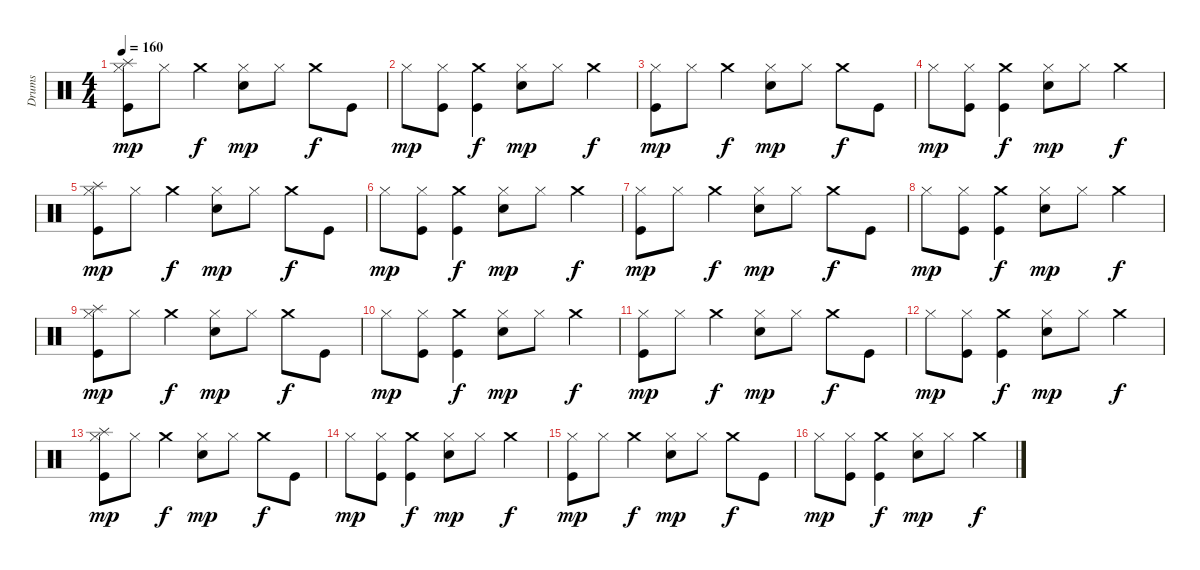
\track ("Drums" "Drums") {instrument percussion}
\staff {score}
\articulation defaults
\ts (4 4)
\tempo 160
\clef neutral
\ks c
("Splash (hit)" "Hi-Hat (closed)" "Kick (hit)").8{dy mp} "Hi-Hat (closed)".8 "Crash medium (hit)".4{dy f} ("Hi-Hat (closed)" "Electric Snare (hit)").8{dy mp} "Hi-Hat (closed)".8 "Crash medium (hit)".8{dy f} "Kick (hit)".8 |
"Hi-Hat (closed)".8{dy mp} ("Hi-Hat (closed)" "Kick (hit)").8 ("Crash medium (hit)" "Kick (hit)").4{dy f} ("Hi-Hat (closed)" "Electric Snare (hit)").8{dy mp} "Hi-Hat (closed)".8 "Crash medium (hit)".4{dy f} |
("Hi-Hat (closed)" "Kick (hit)").8{dy mp} "Hi-Hat (closed)".8 "Crash medium (hit)".4{dy f} ("Hi-Hat (closed)" "Electric Snare (hit)").8{dy mp} "Hi-Hat (closed)".8 "Crash medium (hit)".8{dy f} "Kick (hit)".8 |
"Hi-Hat (closed)".8{dy mp} ("Hi-Hat (closed)" "Kick (hit)").8 ("Crash medium (hit)" "Kick (hit)").4{dy f} ("Hi-Hat (closed)" "Electric Snare (hit)").8{dy mp} "Hi-Hat (closed)".8 "Crash medium (hit)".4{dy f} |
("Splash (hit)" "Hi-Hat (closed)" "Kick (hit)").8{dy mp} "Hi-Hat (closed)".8 "Crash medium (hit)".4{dy f} ("Hi-Hat (closed)" "Electric Snare (hit)").8{dy mp} "Hi-Hat (closed)".8 "Crash medium (hit)".8{dy f} "Kick (hit)".8 |
"Hi-Hat (closed)".8{dy mp} ("Hi-Hat (closed)" "Kick (hit)").8 ("Crash medium (hit)" "Kick (hit)").4{dy f} ("Hi-Hat (closed)" "Electric Snare (hit)").8{dy mp} "Hi-Hat (closed)".8 "Crash medium (hit)".4{dy f} |
("Hi-Hat (closed)" "Kick (hit)").8{dy mp} "Hi-Hat (closed)".8 "Crash medium (hit)".4{dy f} ("Hi-Hat (closed)" "Electric Snare (hit)").8{dy mp} "Hi-Hat (closed)".8 "Crash medium (hit)".8{dy f} "Kick (hit)".8 |
"Hi-Hat (closed)".8{dy mp} ("Hi-Hat (closed)" "Kick (hit)").8 ("Crash medium (hit)" "Kick (hit)").4{dy f} ("Hi-Hat (closed)" "Electric Snare (hit)").8{dy mp} "Hi-Hat (closed)".8 "Crash medium (hit)".4{dy f} |
("Splash (hit)" "Hi-Hat (closed)" "Kick (hit)").8{dy mp} "Hi-Hat (closed)".8 "Crash medium (hit)".4{dy f} ("Hi-Hat (closed)" "Electric Snare (hit)").8{dy mp} "Hi-Hat (closed)".8 "Crash medium (hit)".8{dy f} "Kick (hit)".8 |
"Hi-Hat (closed)".8{dy mp} ("Hi-Hat (closed)" "Kick (hit)").8 ("Crash medium (hit)" "Kick (hit)").4{dy f} ("Hi-Hat (closed)" "Electric Snare (hit)").8{dy mp} "Hi-Hat (closed)".8 "Crash medium (hit)".4{dy f} |
("Hi-Hat (closed)" "Kick (hit)").8{dy mp} "Hi-Hat (closed)".8 "Crash medium (hit)".4{dy f} ("Hi-Hat (closed)" "Electric Snare (hit)").8{dy mp} "Hi-Hat (closed)".8 "Crash medium (hit)".8{dy f} "Kick (hit)".8 |
"Hi-Hat (closed)".8{dy mp} ("Hi-Hat (closed)" "Kick (hit)").8 ("Crash medium (hit)" "Kick (hit)").4{dy f} ("Hi-Hat (closed)" "Electric Snare (hit)").8{dy mp} "Hi-Hat (closed)".8 "Crash medium (hit)".4{dy f} |
("Splash (hit)" "Hi-Hat (closed)" "Kick (hit)").8{dy mp} "Hi-Hat (closed)".8 "Crash medium (hit)".4{dy f} ("Hi-Hat (closed)" "Electric Snare (hit)").8{dy mp} "Hi-Hat (closed)".8 "Crash medium (hit)".8{dy f} "Kick (hit)".8 |
"Hi-Hat (closed)".8{dy mp} ("Hi-Hat (closed)" "Kick (hit)").8 ("Crash medium (hit)" "Kick (hit)").4{dy f} ("Hi-Hat (closed)" "Electric Snare (hit)").8{dy mp} "Hi-Hat (closed)".8 "Crash medium (hit)".4{dy f} |
("Hi-Hat (closed)" "Kick (hit)").8{dy mp} "Hi-Hat (closed)".8 "Crash medium (hit)".4{dy f} ("Hi-Hat (closed)" "Electric Snare (hit)").8{dy mp} "Hi-Hat (closed)".8 "Crash medium (hit)".8{dy f} "Kick (hit)".8 |
"Hi-Hat (closed)".8{dy mp} ("Hi-Hat (closed)" "Kick (hit)").8 ("Crash medium (hit)" "Kick (hit)").4{dy f} ("Hi-Hat (closed)" "Electric Snare (hit)").8{dy mp} "Hi-Hat (closed)".8 "Crash medium (hit)".4{dy f}
